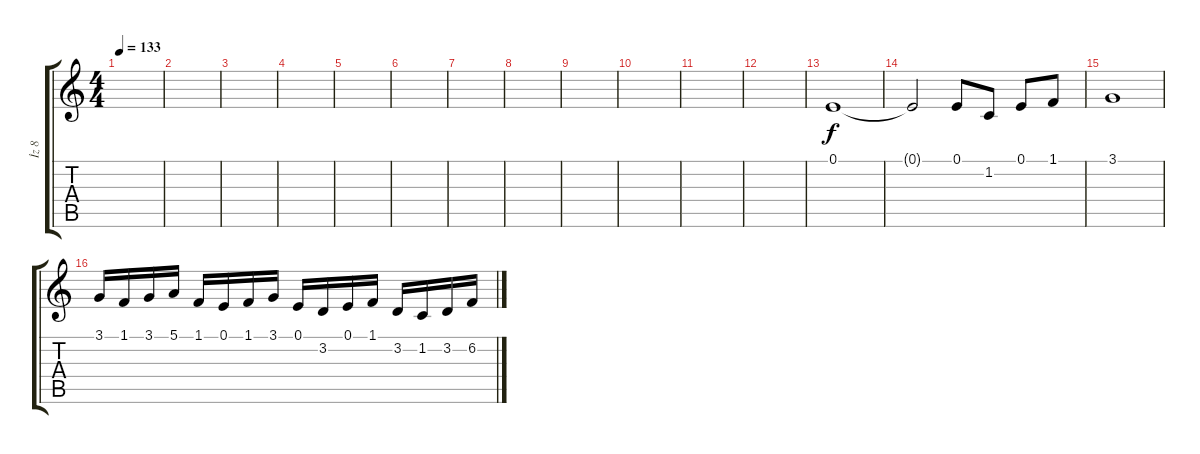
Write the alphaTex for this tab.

\track ("İz 8" "İz 8") {instrument violin}
\staff {score tabs}
\tuning (E4 B3 G3 D3 A2 E2) {hide}
\ts (4 4)
\tempo 133
\clef g2
\ks c
|
|
|
|
|
|
|
|
|
|
|
|
0.1.1{volume 16} |
0.1{t}.2 0.1.8 1.2.8 0.1.8 1.1.8 |
3.1.1 |
3.1.16 1.1.16 3.1.16 5.1.16 1.1.16 0.1.16 1.1.16 3.1.16 0.1.16 3.2.16 0.1.16 1.1.16 3.2.16 1.2.16 3.2.16 6.2.16
